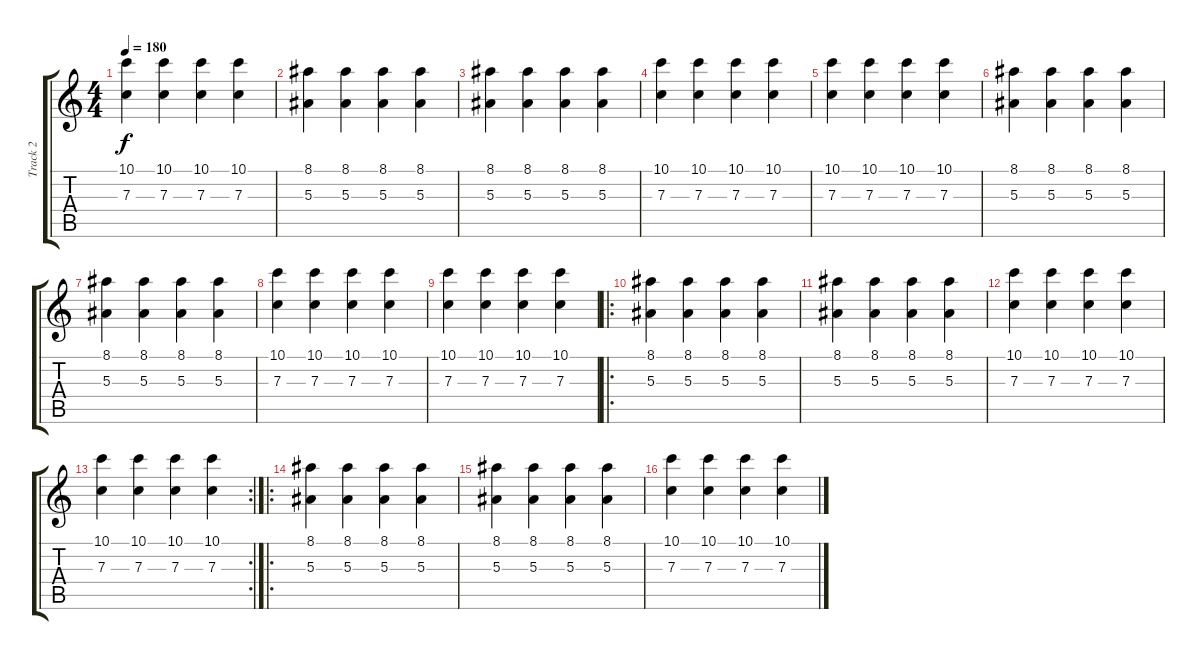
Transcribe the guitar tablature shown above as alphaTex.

\track ("Track 2" "Track 2") {instrument distortionguitar}
\staff {score tabs}
\tuning (D4 A3 F3 C3 G2 C2) {hide}
\ts (4 4)
\tempo 180
\clef g2
\ks c
(10.1 7.3).4{dy f} (10.1 7.3).4 (10.1 7.3).4 (10.1 7.3).4 |
(8.1 5.3).4 (8.1 5.3).4 (8.1 5.3).4 (8.1 5.3).4 |
(8.1 5.3).4 (8.1 5.3).4 (8.1 5.3).4 (8.1 5.3).4 |
(10.1 7.3).4 (10.1 7.3).4 (10.1 7.3).4 (10.1 7.3).4 |
(10.1 7.3).4 (10.1 7.3).4 (10.1 7.3).4 (10.1 7.3).4 |
(8.1 5.3).4 (8.1 5.3).4 (8.1 5.3).4 (8.1 5.3).4 |
(8.1 5.3).4 (8.1 5.3).4 (8.1 5.3).4 (8.1 5.3).4 |
(10.1 7.3).4 (10.1 7.3).4 (10.1 7.3).4 (10.1 7.3).4 |
(10.1 7.3).4 (10.1 7.3).4 (10.1 7.3).4 (10.1 7.3).4 |
\ro
(8.1 5.3).4 (8.1 5.3).4 (8.1 5.3).4 (8.1 5.3).4 |
(8.1 5.3).4 (8.1 5.3).4 (8.1 5.3).4 (8.1 5.3).4 |
(10.1 7.3).4 (10.1 7.3).4 (10.1 7.3).4 (10.1 7.3).4 |
\rc 2
(10.1 7.3).4 (10.1 7.3).4 (10.1 7.3).4 (10.1 7.3).4 |
\ro
(8.1 5.3).4 (8.1 5.3).4 (8.1 5.3).4 (8.1 5.3).4 |
(8.1 5.3).4 (8.1 5.3).4 (8.1 5.3).4 (8.1 5.3).4 |
(10.1 7.3).4 (10.1 7.3).4 (10.1 7.3).4 (10.1 7.3).4
